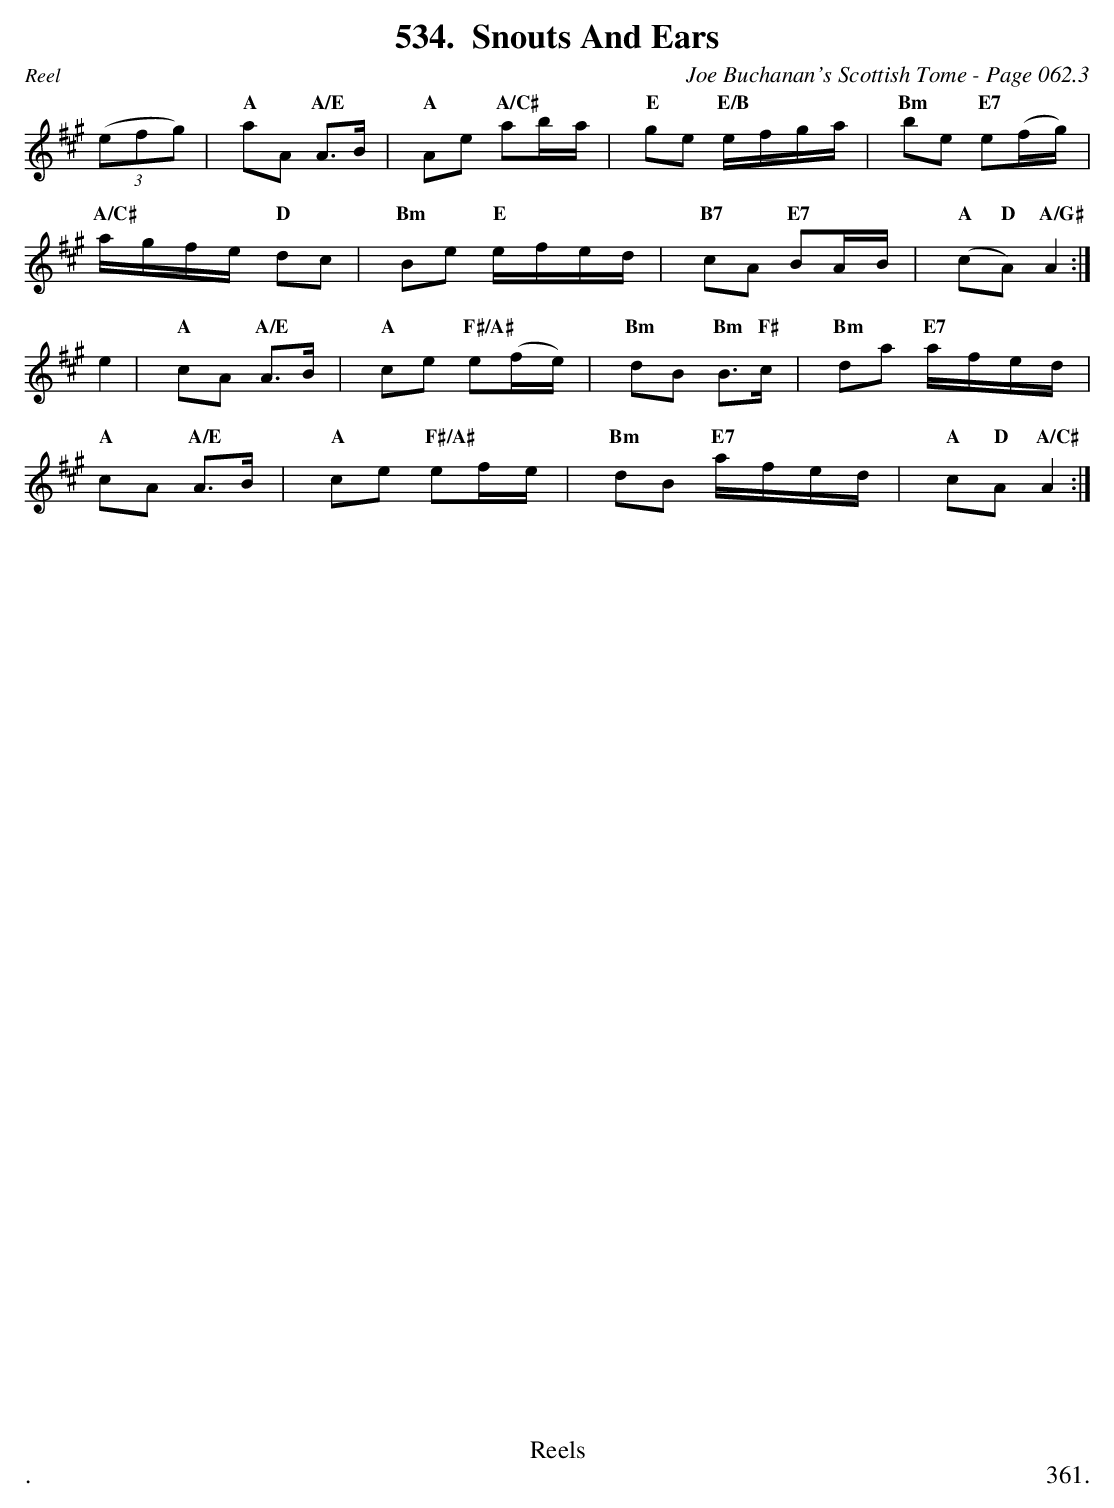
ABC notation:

X:1
T:Snouts And Ears
C:Joe Buchanan's Scottish Tome - Page 062.3
L:1/8
K:A
((3efg) | "A"aA "A/E"A>B | "A"Ae "A/C#"ab/a/ | "E"ge "E/B"e/f/g/a/ | "Bm"be "E7"e(f/g/) |
"A/C#"a/g/f/e/ "D"dc | "Bm"Be "E"e/f/e/d/ | "B7"cA "E7"BA/B/ |  "A"(c"D"A) "A/G#"A2 :|
e2 | "A"cA "A/E"A>B | "A"ce "F#/A#"e(f/e/) | "Bm"dB "Bm"B>"F#"c | "Bm"da "E7"a/f/e/d/ |
"A"cA "A/E"A>B | "A"ce "F#/A#"ef/e/ | "Bm"dB "E7"a/f/e/d/ | "A"c"D"A "A/C#"A2 :|
